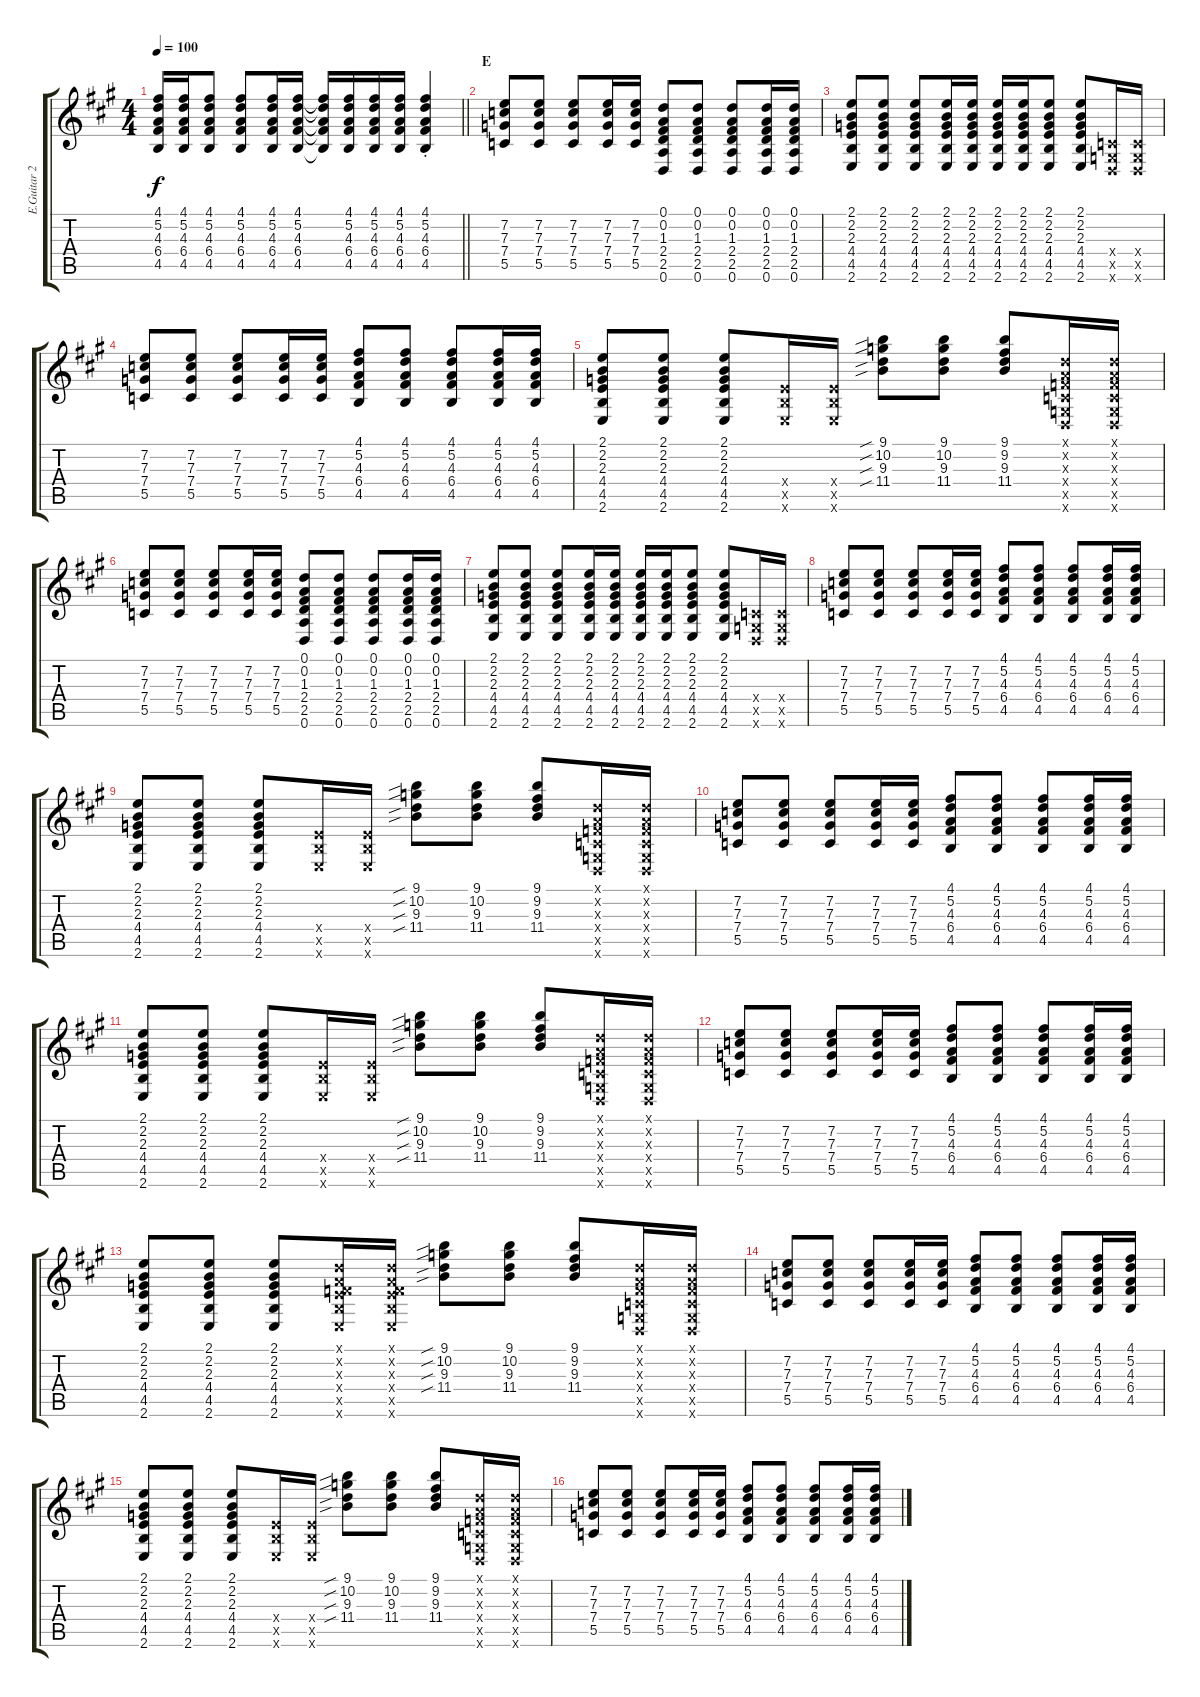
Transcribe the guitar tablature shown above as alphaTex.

\track ("E.Guitar 2 Uruha" "E.Guitar 2") {instrument overdrivenguitar}
\staff {score tabs}
\tuning (D4 A3 F3 C3 G2 D2) {hide}
\ts (4 4)
\tempo 100
\clef g2
\barLineRight lightlight
\ks a
(4.1{t} 5.2{t} 4.3{t} 6.4{t} 4.5{t}).16{dy f} (4.1 5.2 4.3 6.4 4.5).16 (4.1 5.2 4.3 6.4 4.5).8 (4.1 5.2 4.3 6.4 4.5).8 (4.1 5.2 4.3 6.4 4.5).16 (4.1 5.2 4.3 6.4 4.5).16 (4.1{t} 5.2{t} 4.3{t} 6.4{t} 4.5{t}).16 (4.1 5.2 4.3 6.4 4.5).16 (4.1 5.2 4.3 6.4 4.5).16 (4.1 5.2 4.3 6.4 4.5).16 (4.1{st} 5.2{st} 4.3{st} 6.4{st} 4.5{st}).4 |
\section ("" "E")
(7.2 7.3 7.4 5.5).8 (7.2 7.3 7.4 5.5).8 (7.2 7.3 7.4 5.5).8 (7.2 7.3 7.4 5.5).16 (7.2 7.3 7.4 5.5).16 (0.1 0.2 1.3 2.4 2.5 0.6).8 (0.1 0.2 1.3 2.4 2.5 0.6).8 (0.1 0.2 1.3 2.4 2.5 0.6).8 (0.1 0.2 1.3 2.4 2.5 0.6).16 (0.1 0.2 1.3 2.4 2.5 0.6).16 |
(2.1 2.2 2.3 4.4 4.5 2.6).8 (2.1 2.2 2.3 4.4 4.5 2.6).8 (2.1 2.2 2.3 4.4 4.5 2.6).8 (2.1 2.2 2.3 4.4 4.5 2.6).16 (2.1 2.2 2.3 4.4 4.5 2.6).16 (2.1 2.2 2.3 4.4 4.5 2.6).16 (2.1 2.2 2.3 4.4 4.5 2.6).16 (2.1 2.2 2.3 4.4 4.5 2.6).8 (2.1 2.2 2.3 4.4 4.5 2.6).8 (0.4{x} 0.5{x} 0.6{x}).16 (0.4{x} 0.5{x} 0.6{x}).16 |
(7.2 7.3 7.4 5.5).8 (7.2 7.3 7.4 5.5).8 (7.2 7.3 7.4 5.5).8 (7.2 7.3 7.4 5.5).16 (7.2 7.3 7.4 5.5).16 (4.1 5.2 4.3 6.4 4.5).8 (4.1 5.2 4.3 6.4 4.5).8 (4.1 5.2 4.3 6.4 4.5).8 (4.1 5.2 4.3 6.4 4.5).16 (4.1 5.2 4.3 6.4 4.5).16 |
(2.1 2.2 2.3 4.4 4.5 2.6).8 (2.1 2.2 2.3 4.4 4.5 2.6).8 (2.1 2.2 2.3 4.4 4.5 2.6).8 (4.4{x} 4.5{x} 2.6{x}).16 (4.4{x} 4.5{x} 2.6{x}).16 (9.1{sib} 10.2{sib} 9.3{sib} 11.4{sib}).8 (9.1 10.2 9.3 11.4).8 (9.1 9.2 9.3 11.4).8 (0.1{x} 0.2{x} 0.3{x} 0.4{x} 0.5{x} 0.6{x}).16 (0.1{x} 0.2{x} 0.3{x} 0.4{x} 0.5{x} 0.6{x}).16 |
(7.2 7.3 7.4 5.5).8 (7.2 7.3 7.4 5.5).8 (7.2 7.3 7.4 5.5).8 (7.2 7.3 7.4 5.5).16 (7.2 7.3 7.4 5.5).16 (0.1 0.2 1.3 2.4 2.5 0.6).8 (0.1 0.2 1.3 2.4 2.5 0.6).8 (0.1 0.2 1.3 2.4 2.5 0.6).8 (0.1 0.2 1.3 2.4 2.5 0.6).16 (0.1 0.2 1.3 2.4 2.5 0.6).16 |
(2.1 2.2 2.3 4.4 4.5 2.6).8 (2.1 2.2 2.3 4.4 4.5 2.6).8 (2.1 2.2 2.3 4.4 4.5 2.6).8 (2.1 2.2 2.3 4.4 4.5 2.6).16 (2.1 2.2 2.3 4.4 4.5 2.6).16 (2.1 2.2 2.3 4.4 4.5 2.6).16 (2.1 2.2 2.3 4.4 4.5 2.6).16 (2.1 2.2 2.3 4.4 4.5 2.6).8 (2.1 2.2 2.3 4.4 4.5 2.6).8 (0.4{x} 0.5{x} 0.6{x}).16 (0.4{x} 0.5{x} 0.6{x}).16 |
(7.2 7.3 7.4 5.5).8 (7.2 7.3 7.4 5.5).8 (7.2 7.3 7.4 5.5).8 (7.2 7.3 7.4 5.5).16 (7.2 7.3 7.4 5.5).16 (4.1 5.2 4.3 6.4 4.5).8 (4.1 5.2 4.3 6.4 4.5).8 (4.1 5.2 4.3 6.4 4.5).8 (4.1 5.2 4.3 6.4 4.5).16 (4.1 5.2 4.3 6.4 4.5).16 |
(2.1 2.2 2.3 4.4 4.5 2.6).8 (2.1 2.2 2.3 4.4 4.5 2.6).8 (2.1 2.2 2.3 4.4 4.5 2.6).8 (4.4{x} 4.5{x} 2.6{x}).16 (4.4{x} 4.5{x} 2.6{x}).16 (9.1{sib} 10.2{sib} 9.3{sib} 11.4{sib}).8 (9.1 10.2 9.3 11.4).8 (9.1 9.2 9.3 11.4).8 (0.1{x} 0.2{x} 0.3{x} 0.4{x} 0.5{x} 0.6{x}).16 (0.1{x} 0.2{x} 0.3{x} 0.4{x} 0.5{x} 0.6{x}).16 |
(7.2 7.3 7.4 5.5).8 (7.2 7.3 7.4 5.5).8 (7.2 7.3 7.4 5.5).8 (7.2 7.3 7.4 5.5).16 (7.2 7.3 7.4 5.5).16 (4.1 5.2 4.3 6.4 4.5).8 (4.1 5.2 4.3 6.4 4.5).8 (4.1 5.2 4.3 6.4 4.5).8 (4.1 5.2 4.3 6.4 4.5).16 (4.1 5.2 4.3 6.4 4.5).16 |
(2.1 2.2 2.3 4.4 4.5 2.6).8 (2.1 2.2 2.3 4.4 4.5 2.6).8 (2.1 2.2 2.3 4.4 4.5 2.6).8 (4.4{x} 4.5{x} 2.6{x}).16 (4.4{x} 4.5{x} 2.6{x}).16 (9.1{sib} 10.2{sib} 9.3{sib} 11.4{sib}).8 (9.1 10.2 9.3 11.4).8 (9.1 9.2 9.3 11.4).8 (0.1{x} 0.2{x} 0.3{x} 0.4{x} 0.5{x} 0.6{x}).16 (0.1{x} 0.2{x} 0.3{x} 0.4{x} 0.5{x} 0.6{x}).16 |
(7.2 7.3 7.4 5.5).8 (7.2 7.3 7.4 5.5).8 (7.2 7.3 7.4 5.5).8 (7.2 7.3 7.4 5.5).16 (7.2 7.3 7.4 5.5).16 (4.1 5.2 4.3 6.4 4.5).8 (4.1 5.2 4.3 6.4 4.5).8 (4.1 5.2 4.3 6.4 4.5).8 (4.1 5.2 4.3 6.4 4.5).16 (4.1 5.2 4.3 6.4 4.5).16 |
(2.1 2.2 2.3 4.4 4.5 2.6).8 (2.1 2.2 2.3 4.4 4.5 2.6).8 (2.1 2.2 2.3 4.4 4.5 2.6).8 (0.1{x} 0.2{x} 0.3{x} 4.4{x} 4.5{x} 2.6{x}).16 (0.1{x} 0.2{x} 0.3{x} 4.4{x} 4.5{x} 2.6{x}).16 (9.1{sib} 10.2{sib} 9.3{sib} 11.4{sib}).8 (9.1 10.2 9.3 11.4).8 (9.1 9.2 9.3 11.4).8 (0.1{x} 0.2{x} 0.3{x} 0.4{x} 0.5{x} 0.6{x}).16 (0.1{x} 0.2{x} 0.3{x} 0.4{x} 0.5{x} 0.6{x}).16 |
(7.2 7.3 7.4 5.5).8 (7.2 7.3 7.4 5.5).8 (7.2 7.3 7.4 5.5).8 (7.2 7.3 7.4 5.5).16 (7.2 7.3 7.4 5.5).16 (4.1 5.2 4.3 6.4 4.5).8 (4.1 5.2 4.3 6.4 4.5).8 (4.1 5.2 4.3 6.4 4.5).8 (4.1 5.2 4.3 6.4 4.5).16 (4.1 5.2 4.3 6.4 4.5).16 |
(2.1 2.2 2.3 4.4 4.5 2.6).8 (2.1 2.2 2.3 4.4 4.5 2.6).8 (2.1 2.2 2.3 4.4 4.5 2.6).8 (4.4{x} 4.5{x} 2.6{x}).16 (4.4{x} 4.5{x} 2.6{x}).16 (9.1{sib} 10.2{sib} 9.3{sib} 11.4{sib}).8 (9.1 10.2 9.3 11.4).8 (9.1 9.2 9.3 11.4).8 (0.1{x} 0.2{x} 0.3{x} 0.4{x} 0.5{x} 0.6{x}).16 (0.1{x} 0.2{x} 0.3{x} 0.4{x} 0.5{x} 0.6{x}).16 |
(7.2 7.3 7.4 5.5).8 (7.2 7.3 7.4 5.5).8 (7.2 7.3 7.4 5.5).8 (7.2 7.3 7.4 5.5).16 (7.2 7.3 7.4 5.5).16 (4.1 5.2 4.3 6.4 4.5).8 (4.1 5.2 4.3 6.4 4.5).8 (4.1 5.2 4.3 6.4 4.5).8 (4.1 5.2 4.3 6.4 4.5).16 (4.1 5.2 4.3 6.4 4.5).16
